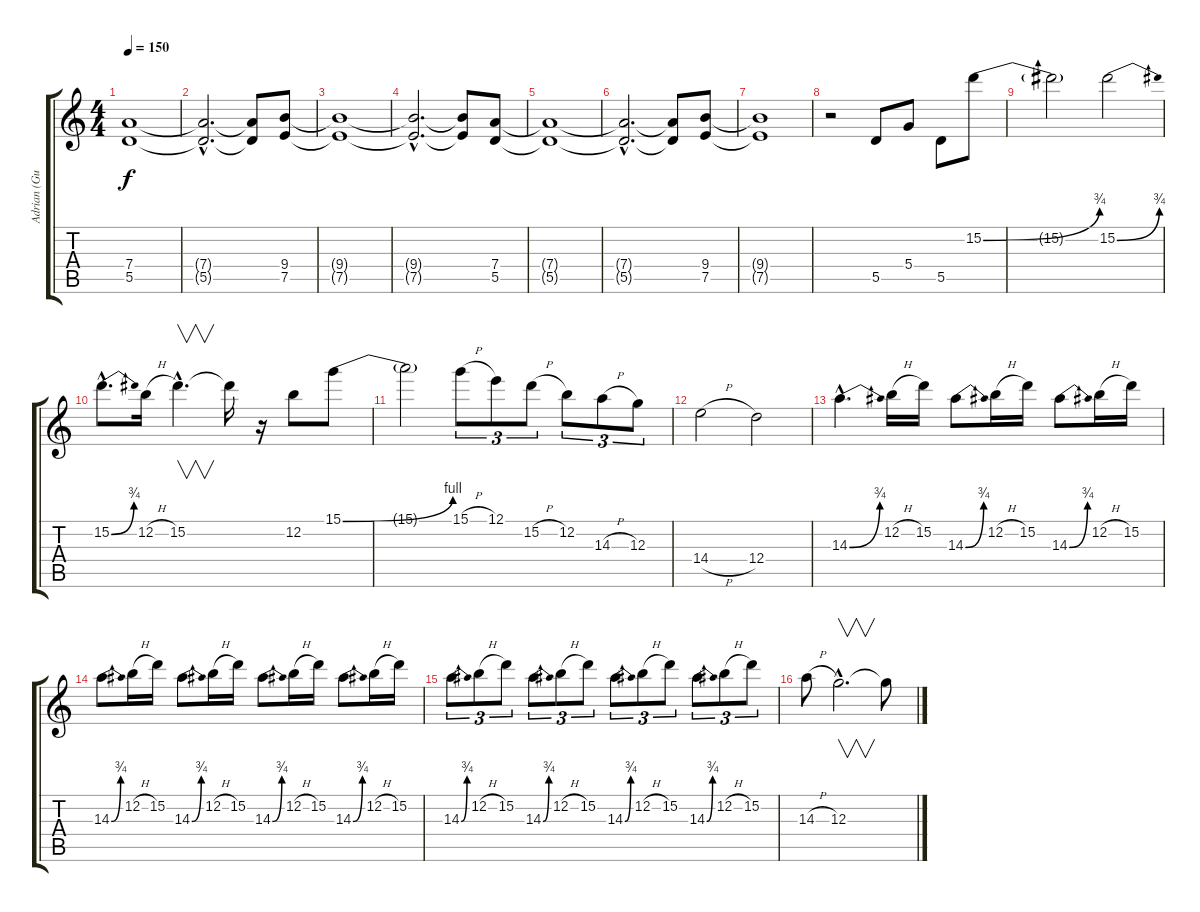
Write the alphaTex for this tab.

\track ("Adrian (Guitar 2)" "Adrian (Gu") {instrument distortionguitar}
\staff {score tabs}
\tuning (E4 B3 G3 D3 A2 E2) {hide}
\ts (4 4)
\tempo 150
\clef g2
\ks c
(7.4{t} 5.5{t}).1{dy f} |
(7.4{hac t} 5.5{hac t}).2{d} (7.4{t} 5.5{t}).8 (9.4 7.5).8 |
(9.4{t} 7.5{t}).1 |
(9.4{hac t} 7.5{hac t}).2{d} (9.4{t} 7.5{t}).8 (7.4 5.5).8 |
(7.4{t} 5.5{t}).1 |
(7.4{hac t} 5.5{hac t}).2{d} (7.4{t} 5.5{t}).8 (9.4 7.5).8 |
(9.4{t} 7.5{t}).1 |
r.2 5.5.8 5.4.8 5.5.8 15.2{be (bend 0 0 60 3)}.8 |
15.2{t}.2 15.2{be (bend 0 0 60 3)}.2 |
15.2{be (bend 0 0 60 3) hac}.8{d} 12.2{h}.16 15.2{hac}.4{v d} 15.2{t}.16 r.16 12.2.8 15.1{be (bend 0 0 60 4)}.8 |
15.1{t}.2 15.1{h}.8{tu (3 2)} 12.1.8{tu (3 2)} 15.2{h}.8{tu (3 2)} 12.2.8{tu (3 2)} 14.3{h}.8{tu (3 2)} 12.3.8{tu (3 2)} |
14.4{h}.2 12.4.2 |
14.3{be (bend 0 0 60 3) hac}.4{d} 12.2{h}.16 15.2.16 14.3{be (bend 0 0 60 3)}.8 12.2{h}.16 15.2.16 14.3{be (bend 0 0 60 3)}.8 12.2{h}.16 15.2.16 |
14.3{be (bend 0 0 60 3)}.8 12.2{h}.16 15.2.16 14.3{be (bend 0 0 60 3)}.8 12.2{h}.16 15.2.16 14.3{be (bend 0 0 60 3)}.8 12.2{h}.16 15.2.16 14.3{be (bend 0 0 60 3)}.8 12.2{h}.16 15.2.16 |
14.3{be (bend 0 0 60 3)}.8{tu (3 2)} 12.2{h}.8{tu (3 2)} 15.2.8{tu (3 2)} 14.3{be (bend 0 0 60 3)}.8{tu (3 2)} 12.2{h}.8{tu (3 2)} 15.2.8{tu (3 2)} 14.3{be (bend 0 0 60 3)}.8{tu (3 2)} 12.2{h}.8{tu (3 2)} 15.2.8{tu (3 2)} 14.3{be (bend 0 0 60 3)}.8{tu (3 2)} 12.2{h}.8{tu (3 2)} 15.2.8{tu (3 2)} |
14.3{h}.8 12.3{hac}.2{v d} 12.3{t}.8
